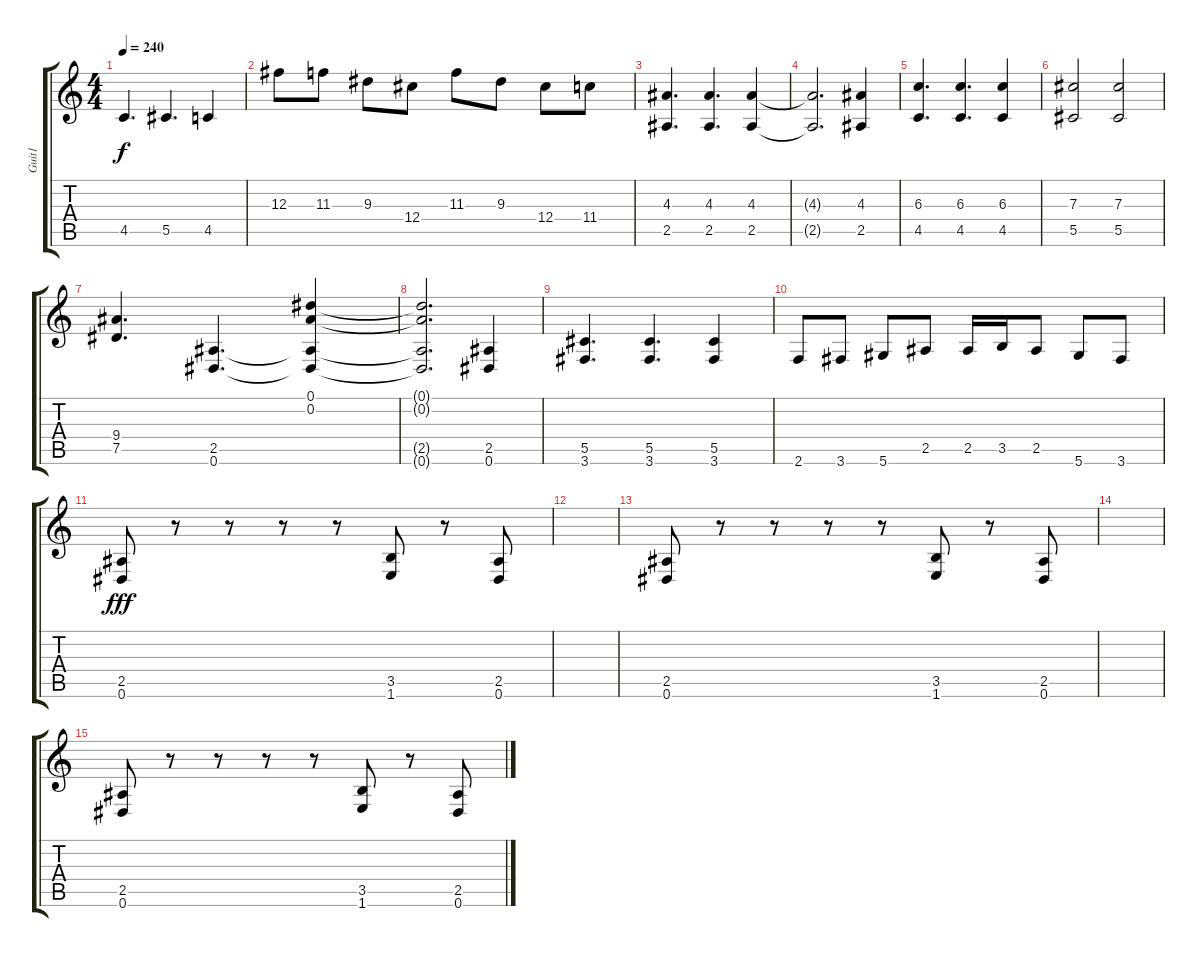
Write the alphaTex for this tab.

\track ("Guit1" "Guit1") {instrument overdrivenguitar}
\staff {score tabs}
\tuning (Eb4 Bb3 Gb3 Db3 Ab2 Eb2) {hide}
\ts (4 4)
\tempo 240
\clef g2
\ks c
4.5.4{d dy f} 5.5.4{d} 4.5.4 |
12.3.8 11.3.8 9.3.8 12.4.8 11.3.8 9.3.8 12.4.8 11.4.8 |
(4.3 2.5).4{d} (4.3 2.5).4{d} (4.3 2.5).4 |
(4.3{t} 2.5{t}).2{d} (4.3 2.5).4 |
(6.3 4.5).4{d} (6.3 4.5).4{d} (6.3 4.5).4 |
(7.3 5.5).2 (7.3 5.5).2 |
(9.4 7.5).4{d} (2.5 0.6).4{d} (0.1 0.2 2.5{t} 0.6{t}).4 |
(0.1{t} 0.2{t} 2.5{t} 0.6{t}).2{d} (2.5 0.6).4 |
(5.5 3.6).4{d} (5.5 3.6).4{d} (5.5 3.6).4 |
2.6.8 3.6.8 5.6.8 2.5.8 2.5.16 3.5.16 2.5.8 5.6.8 3.6.8 |
(2.5 0.6).8{dy fff} r.8 r.8 r.8 r.8 (3.5 1.6).8 r.8 (2.5 0.6).8 |
|
(2.5 0.6).8 r.8 r.8 r.8 r.8 (3.5 1.6).8 r.8 (2.5 0.6).8 |
|
(2.5 0.6).8 r.8 r.8 r.8 r.8 (3.5 1.6).8 r.8 (2.5 0.6).8
